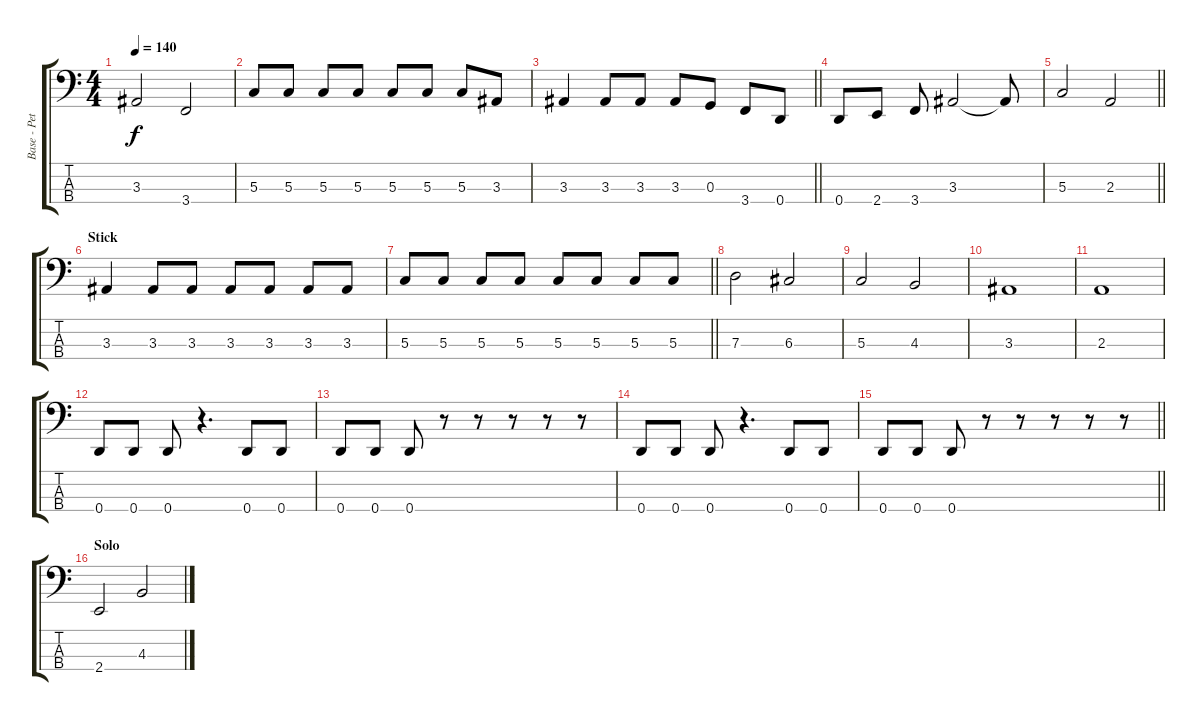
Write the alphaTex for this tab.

\track ("Base - Peter London" "Base - Pet") {instrument electricbassfinger}
\staff {score tabs}
\tuning (F2 C2 G1 D1) {hide}
\ts (4 4)
\tempo 140
\clef f4
\ks c
3.3.2{dy f} 3.4.2 |
5.3.8 5.3.8 5.3.8 5.3.8 5.3.8 5.3.8 5.3.8 3.3.8 |
\barLineRight lightlight
3.3.4 3.3.8 3.3.8 3.3.8 0.3.8 3.4.8 0.4.8 |
0.4.8 2.4.8 3.4.8 3.3.2 3.3{t}.8 |
\barLineRight lightlight
5.3.2 2.3.2 |
\section ("" "Stick")
3.3.4 3.3.8 3.3.8 3.3.8 3.3.8 3.3.8 3.3.8 |
\barLineRight lightlight
5.3.8 5.3.8 5.3.8 5.3.8 5.3.8 5.3.8 5.3.8 5.3.8 |
7.3.2 6.3.2 |
5.3.2 4.3.2 |
3.3.1 |
2.3.1 |
0.4.8 0.4.8 0.4.8 r.4{d} 0.4.8 0.4.8 |
0.4.8 0.4.8 0.4.8 r.8 r.8 r.8 r.8 r.8 |
0.4.8 0.4.8 0.4.8 r.4{d} 0.4.8 0.4.8 |
\barLineRight lightlight
0.4.8 0.4.8 0.4.8 r.8 r.8 r.8 r.8 r.8 |
\section ("" "Solo")
2.4.2 4.3.2
